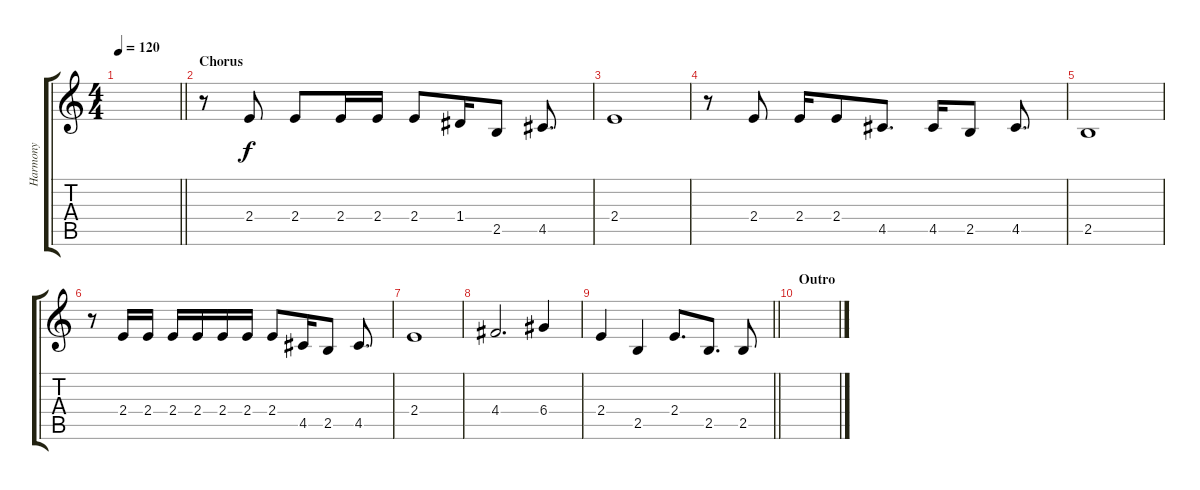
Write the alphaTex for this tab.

\track ("Harmony" "Harmony") {instrument flute}
\staff {score tabs}
\tuning (E5 B4 G4 D4 A3 E3) {hide}
\ts (4 4)
\tempo 120
\clef g2
\barLineRight lightlight
\ks c
|
\section ("" "Chorus")
r.8 2.4.8 2.4.8 2.4.16 2.4.16 2.4.8 1.4.16 2.5.8 4.5.8{d} |
2.4.1 |
r.8 2.4.8 2.4.16 2.4.8 4.5.8{d} 4.5.16 2.5.8 4.5.8{d} |
2.5.1 |
r.8 2.4.16 2.4.16 2.4.16 2.4.16 2.4.16 2.4.16 2.4.8 4.5.16 2.5.8 4.5.8{d} |
2.4.1 |
4.4.2{d} 6.4.4 |
\barLineRight lightlight
2.4.4 2.5.4 2.4.8{d} 2.5.8{d} 2.5.8 |
\section ("" "Outro")
